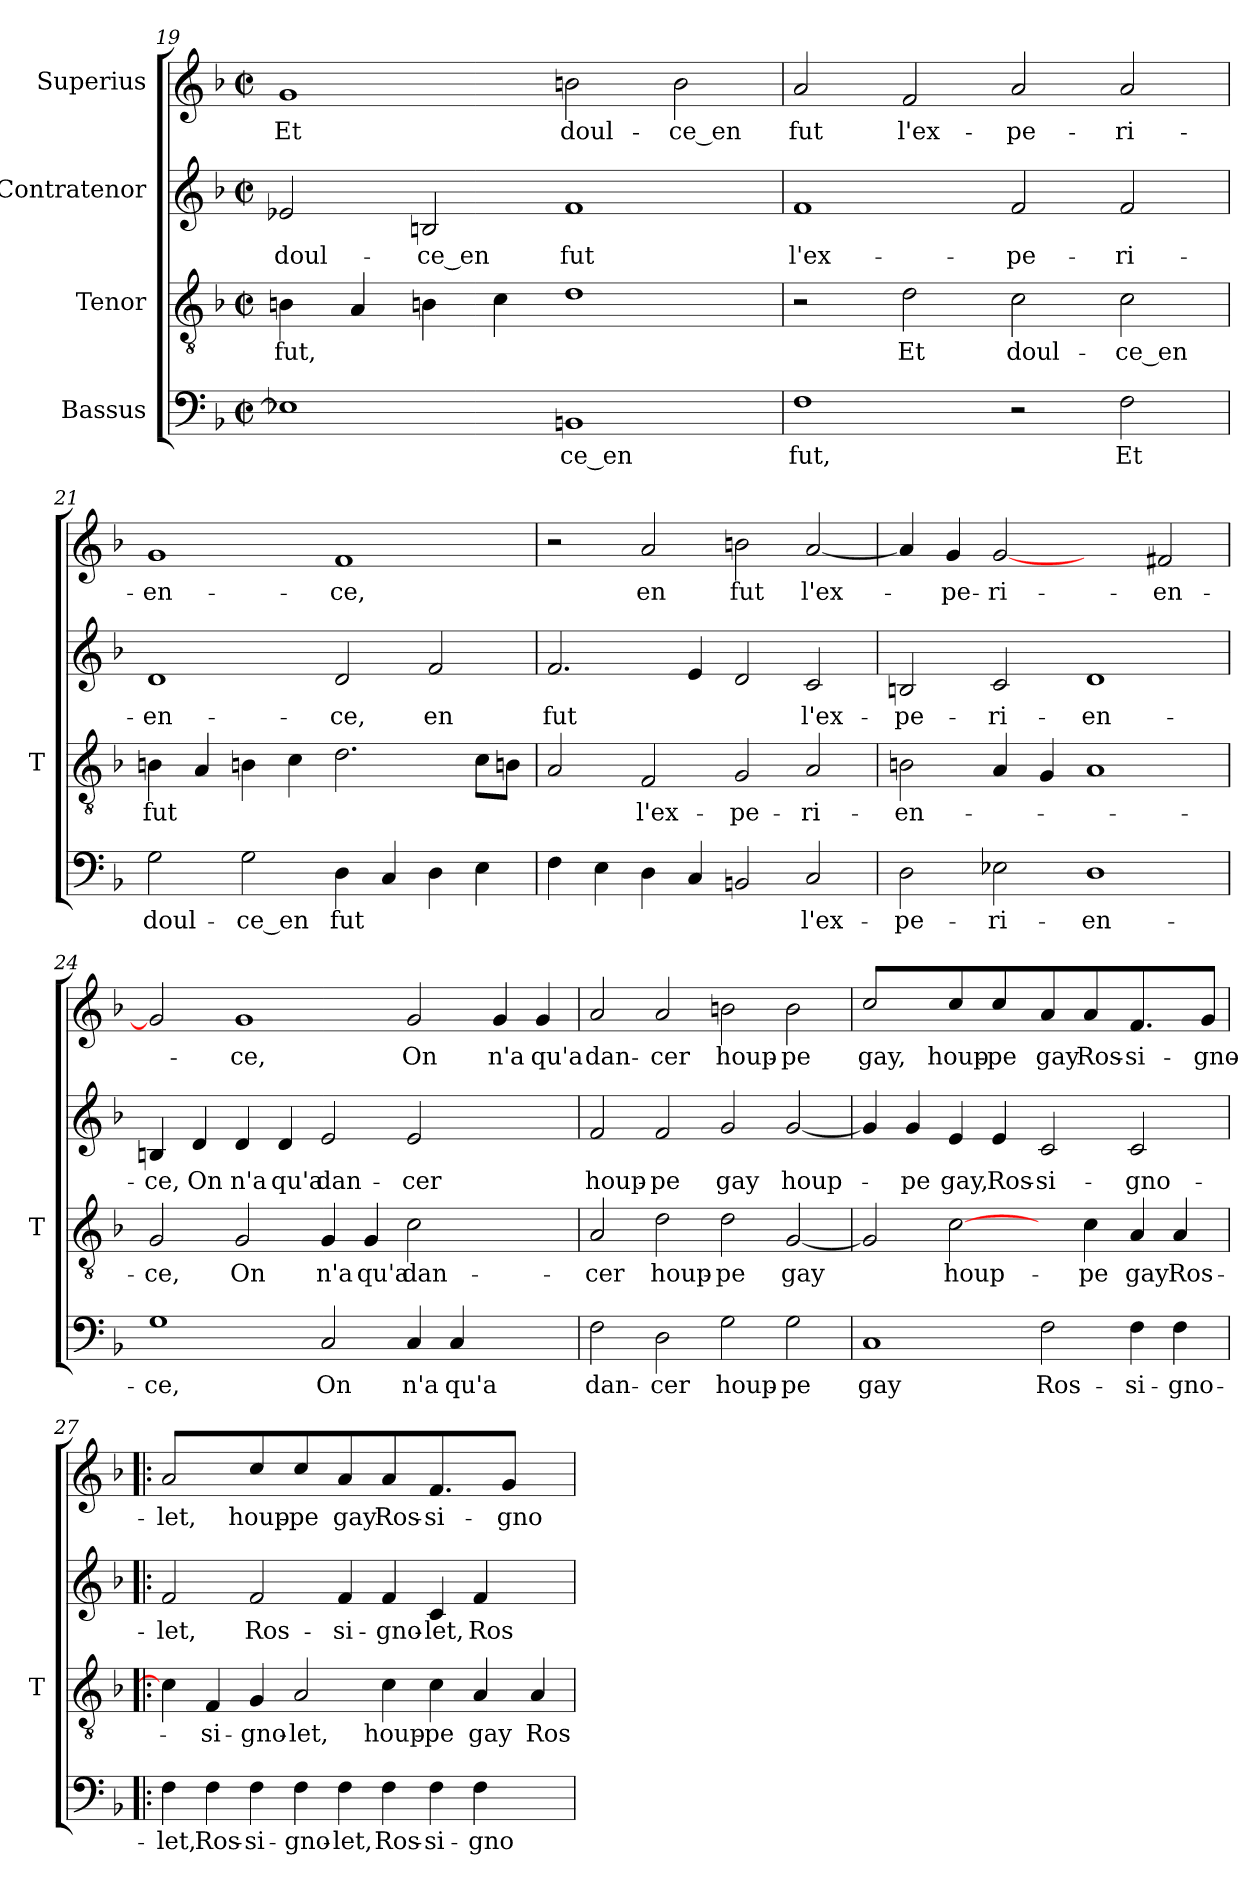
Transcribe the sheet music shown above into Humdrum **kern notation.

**kern	**text	**kern	**text	**kern	**text	**kern	**text
*part4	*part4	*part3	*part3	*part2	*part2	*part1	*part1
*staff4	*staff4	*staff3	*staff3	*staff2	*staff2	*staff1	*staff1
*I"Bassus	*	*I"Tenor	*	*I"Contratenor	*	*I"Superius	*
*	*	*I'T	*	*	*	*	*
*clefF4	*	*clefGv2	*	*clefG2	*	*clefG2	*
*k[b-]	*	*k[b-]	*	*k[b-]	*	*k[b-]	*
*F:	*	*F:	*	*F:	*	*F:	*
*M2/2	*	*M2/2	*	*M2/2	*	*M2/2	*
*met(c|)	*	*met(c|)	*	*met(c|)	*	*met(c|)	*
=19	=19	=19	=19	=19	=19	=19	=19
1E-X]	.	4Bn	-fut,	2e-X	doul-	1g	-Et
.	.	4A	.	.	.	.	.
.	.	4Bn	.	2B	-ce_en	.	.
.	.	4c	.	.	.	.	.
1BB	-ce_en	1d	.	1f	-fut	2b	doul-
.	.	.	.	.	.	2b	-ce_en
=20	=20	=20	=20	=20	=20	=20	=20
1F	-fut,	2r	.	1f	l'ex-	2a	-fut
.	.	2d	-Et	.	.	2f	l'ex-
2r	.	2c	doul-	2f	pe-	2a	pe-
2F	-Et	2c	-ce_en	2f	ri-	2a	ri-
=21	=21	=21	=21	=21	=21	=21	=21
2G	doul-	4Bn	-fut	1d	en-	1g	en-
.	.	4A	.	.	.	.	.
2G	-ce_en	4Bn	.	.	.	.	.
.	.	4c	.	.	.	.	.
4D	-fut	2.d	.	2d	-ce,	1f	-ce,
4C	.	.	.	.	.	.	.
4D	.	.	.	2f	-en	.	.
4E	.	8cL	.	.	.	.	.
.	.	8BnJ	.	.	.	.	.
=22	=22	=22	=22	=22	=22	=22	=22
4F	.	2A	.	2.f	-fut	2r	.
4E	.	.	.	.	.	.	.
4D	.	2F	l'ex-	.	.	2a	-en
4C	.	.	.	4e	.	.	.
2BB	.	2G	pe-	2d	.	2b	-fut
2C	l'ex-	2A	ri-	2c	l'ex-	[2a	l'ex-
=23	=23	=23	=23	=23	=23	=23	=23
2D	pe-	2Bn	en-	2B	pe-	4a]	.
.	.	.	.	.	.	4g	pe-
2E-X	ri-	4A	.	2c	ri-	[2g	ri-
.	.	4G	.	.	.	.	.
1D	en-	1A	.	1d	en-	2ryy	.
.	.	.	.	.	.	2f#X	en-
=24	=24	=24	=24	=24	=24	=24	=24
1G	-ce,	2G	-ce,	4B	-ce,	2g]	.
.	.	.	.	4d	-On	.	.
.	.	2G	-On	4d	-n'a	1g	-ce,
.	.	.	.	4d	-qu'a	.	.
2C	-On	4G	-n'a	2e	dan-	.	.
.	.	4G	-qu'a	.	.	.	.
4C	-n'a	2c	dan-	2e	-cer	2g	-On
4C	-qu'a	.	.	.	.	.	.
2ryy	.	2ryy	.	2ryy	.	4g	-n'a
.	.	.	.	.	.	4g	-qu'a
=25	=25	=25	=25	=25	=25	=25	=25
2F	dan-	2A	-cer	2f	houp-	2a	dan-
2D	-cer	2d	houp-	2f	-pe	2a	-cer
2G	houp-	2d	-pe	2g	-gay	2b	houp-
2G	-pe	[2G	-gay	[2g	houp-	2b	-pe
=26	=26	=26	=26	=26	=26	=26	=26
1C	-gay	2G]	.	4g]	.	2cc	-gay,
.	.	.	.	4g	-pe	.	.
.	.	[2c	houp-	4e	-gay,	4cc	houp-
.	.	.	.	4e	Ros-	4cc	-pe
2F	Ros-	4ryy	.	2c	si-	4a	-gay
.	.	4c	-pe	.	.	4a	Ros-
4F	si-	4A	-gay	2c	gno-	4.f	si-
4F	gno-	4A	Ros-	.	.	.	.
.	.	.	.	.	.	8gJ	gno-
!!LO:PB:g=z
=27!|:	=27!|:	=27!|:	=27!|:	=27!|:	=27!|:	=27!|:	=27!|:
4F	-let,	4c]	.	2f	-let,	2a	-let,
4F	Ros-	4F	si-	.	.	.	.
4F	si-	4G	gno-	2f	Ros-	4cc	houp-
4F	gno-	2A	-let,	.	.	4cc	-pe
4F	-let,	.	.	4f	si-	4a	-gay
4F	Ros-	4c	houp-	4f	gno-	4a	Ros-
4F	si-	4c	-pe	4c	-let,	4.f	si-
4F	gno-	4A	-gay	4f	Ros-	.	.
.	.	.	.	.	.	8gJ	gno-
4ryy	.	4A	Ros-	4ryy	.	4ryy	.
=	=	=	=	=	=	=	=
*-	*-	*-	*-	*-	*-	*-	*-
